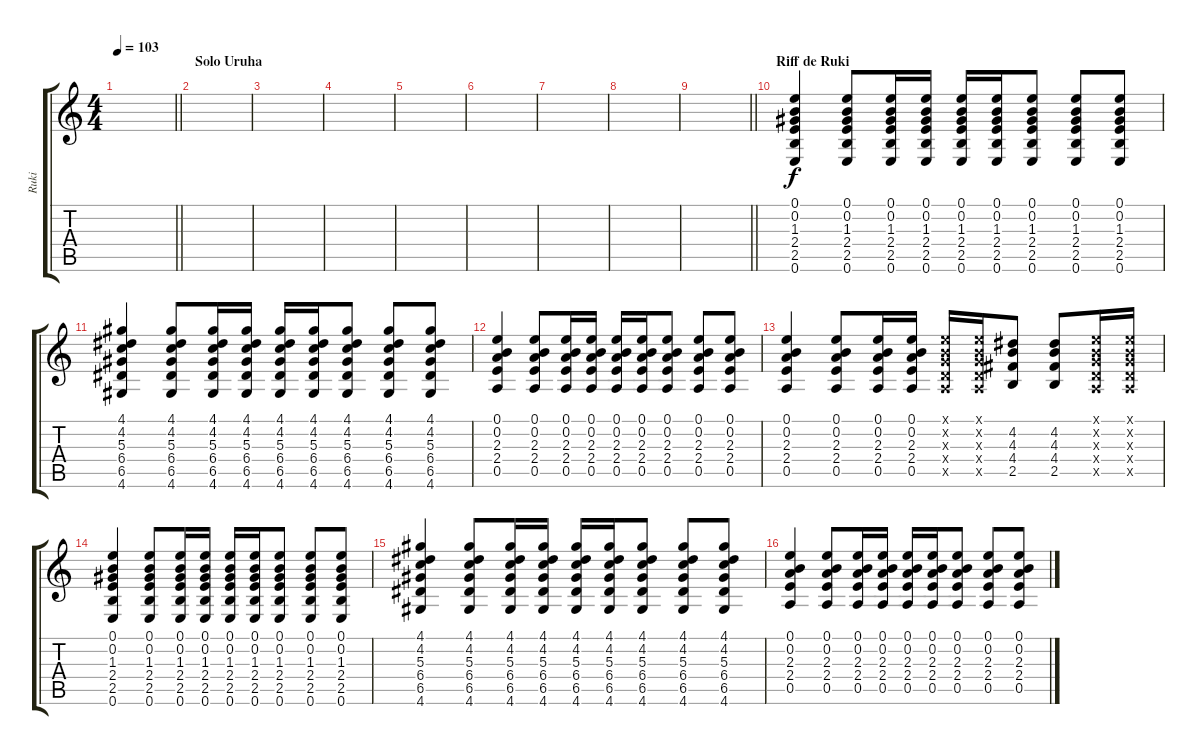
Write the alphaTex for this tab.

\track ("Ruki" "Ruki") {instrument distortionguitar}
\staff {score tabs}
\tuning (E4 B3 G3 D3 A2 E2) {hide}
\ts (4 4)
\tempo 103
\clef g2
\barLineRight lightlight
\ks c
|
\section ("" "Solo Uruha")
|
|
|
|
|
|
|
\barLineRight lightlight
|
\section ("" "Riff de Ruki")
(0.1 0.2 1.3 2.4 2.5 0.6).4 (0.1 0.2 1.3 2.4 2.5 0.6).8 (0.1 0.2 1.3 2.4 2.5 0.6).16 (0.1 0.2 1.3 2.4 2.5 0.6).16 (0.1 0.2 1.3 2.4 2.5 0.6).16 (0.1 0.2 1.3 2.4 2.5 0.6).16 (0.1 0.2 1.3 2.4 2.5 0.6).8 (0.1 0.2 1.3 2.4 2.5 0.6).8 (0.1 0.2 1.3 2.4 2.5 0.6).8 |
(4.1 4.2 5.3 6.4 6.5 4.6).4 (4.1 4.2 5.3 6.4 6.5 4.6).8 (4.1 4.2 5.3 6.4 6.5 4.6).16 (4.1 4.2 5.3 6.4 6.5 4.6).16 (4.1 4.2 5.3 6.4 6.5 4.6).16 (4.1 4.2 5.3 6.4 6.5 4.6).16 (4.1 4.2 5.3 6.4 6.5 4.6).8 (4.1 4.2 5.3 6.4 6.5 4.6).8 (4.1 4.2 5.3 6.4 6.5 4.6).8 |
(0.1 0.2 2.3 2.4 0.5).4 (0.1 0.2 2.3 2.4 0.5).8 (0.1 0.2 2.3 2.4 0.5).16 (0.1 0.2 2.3 2.4 0.5).16 (0.1 0.2 2.3 2.4 0.5).16 (0.1 0.2 2.3 2.4 0.5).16 (0.1 0.2 2.3 2.4 0.5).8 (0.1 0.2 2.3 2.4 0.5).8 (0.1 0.2 2.3 2.4 0.5).8 |
(0.1 0.2 2.3 2.4 0.5).4 (0.1 0.2 2.3 2.4 0.5).8 (0.1 0.2 2.3 2.4 0.5).16 (0.1 0.2 2.3 2.4 0.5).16 (0.1{x} 0.2{x} 0.3{x} 0.4{x} 0.5{x}).16 (0.1{x} 0.2{x} 0.3{x} 0.4{x} 0.5{x}).16 (4.2 4.3 4.4 2.5).8 (4.2 4.3 4.4 2.5).8 (0.1{x} 0.2{x} 0.3{x} 0.4{x} 0.5{x}).16 (0.1{x} 0.2{x} 0.3{x} 0.4{x} 0.5{x}).16 |
(0.1 0.2 1.3 2.4 2.5 0.6).4 (0.1 0.2 1.3 2.4 2.5 0.6).8 (0.1 0.2 1.3 2.4 2.5 0.6).16 (0.1 0.2 1.3 2.4 2.5 0.6).16 (0.1 0.2 1.3 2.4 2.5 0.6).16 (0.1 0.2 1.3 2.4 2.5 0.6).16 (0.1 0.2 1.3 2.4 2.5 0.6).8 (0.1 0.2 1.3 2.4 2.5 0.6).8 (0.1 0.2 1.3 2.4 2.5 0.6).8 |
(4.1 4.2 5.3 6.4 6.5 4.6).4 (4.1 4.2 5.3 6.4 6.5 4.6).8 (4.1 4.2 5.3 6.4 6.5 4.6).16 (4.1 4.2 5.3 6.4 6.5 4.6).16 (4.1 4.2 5.3 6.4 6.5 4.6).16 (4.1 4.2 5.3 6.4 6.5 4.6).16 (4.1 4.2 5.3 6.4 6.5 4.6).8 (4.1 4.2 5.3 6.4 6.5 4.6).8 (4.1 4.2 5.3 6.4 6.5 4.6).8 |
(0.1 0.2 2.3 2.4 0.5).4 (0.1 0.2 2.3 2.4 0.5).8 (0.1 0.2 2.3 2.4 0.5).16 (0.1 0.2 2.3 2.4 0.5).16 (0.1 0.2 2.3 2.4 0.5).16 (0.1 0.2 2.3 2.4 0.5).16 (0.1 0.2 2.3 2.4 0.5).8 (0.1 0.2 2.3 2.4 0.5).8 (0.1 0.2 2.3 2.4 0.5).8
